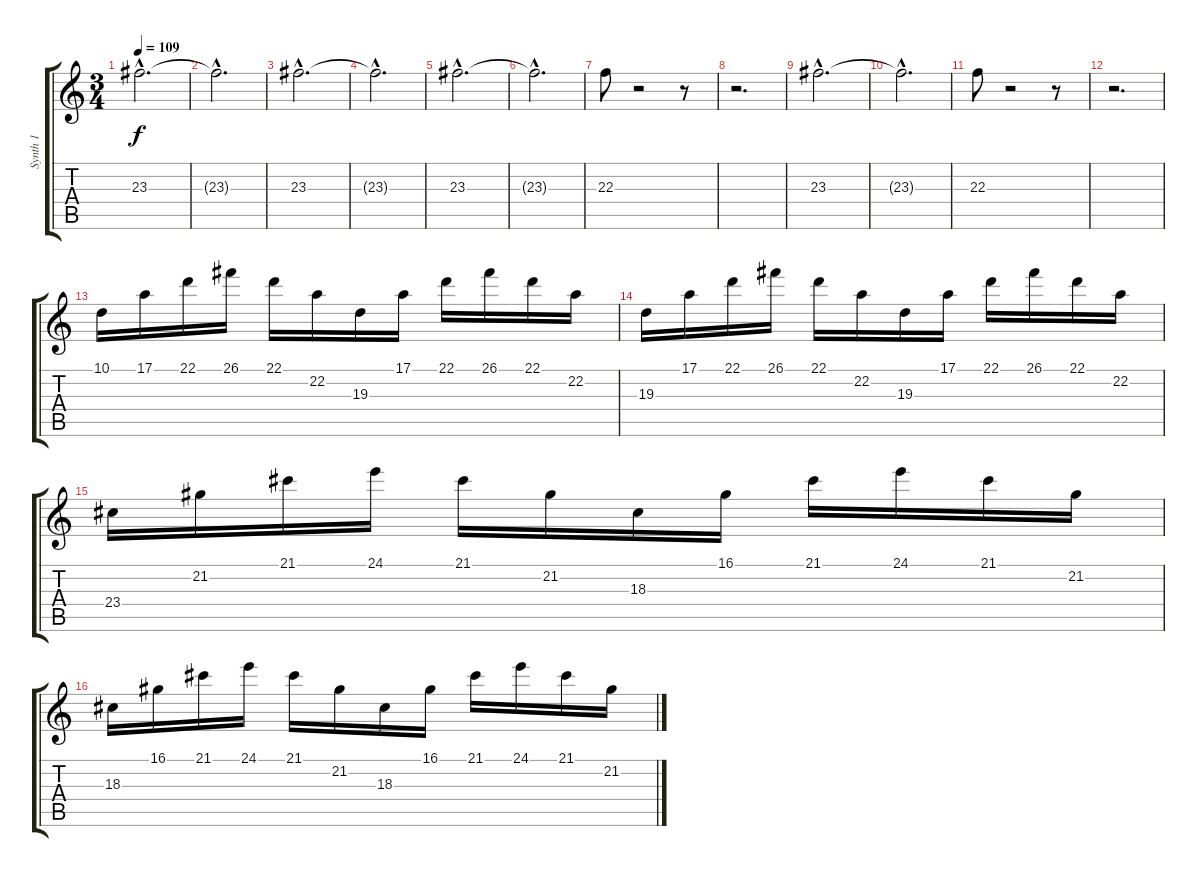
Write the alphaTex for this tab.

\track ("Synth 1" "Synth 1") {instrument stringensemble1}
\staff {score tabs}
\tuning (E4 B3 G3 D3 A2 E2) {hide}
\ts (3 4)
\tempo 109
\clef g2
\ks c
23.3{hac}.2{d dy f} |
23.3{hac t}.2{d} |
23.3{hac}.2{d} |
23.3{hac t}.2{d} |
23.3{hac}.2{d} |
23.3{hac t}.2{d} |
22.3.8 r.2 r.8 |
r.2{d} |
23.3{hac}.2{d} |
23.3{hac t}.2{d} |
22.3.8 r.2 r.8 |
r.2{d} |
10.1.16 17.1.16 22.1.16 26.1.16 22.1.16 22.2.16 19.3.16 17.1.16 22.1.16 26.1.16 22.1.16 22.2.16 |
19.3.16 17.1.16 22.1.16 26.1.16 22.1.16 22.2.16 19.3.16 17.1.16 22.1.16 26.1.16 22.1.16 22.2.16 |
23.4.16 21.2.16 21.1.16 24.1.16 21.1.16 21.2.16 18.3.16 16.1.16 21.1.16 24.1.16 21.1.16 21.2.16 |
18.3.16 16.1.16 21.1.16 24.1.16 21.1.16 21.2.16 18.3.16 16.1.16 21.1.16 24.1.16 21.1.16 21.2.16
